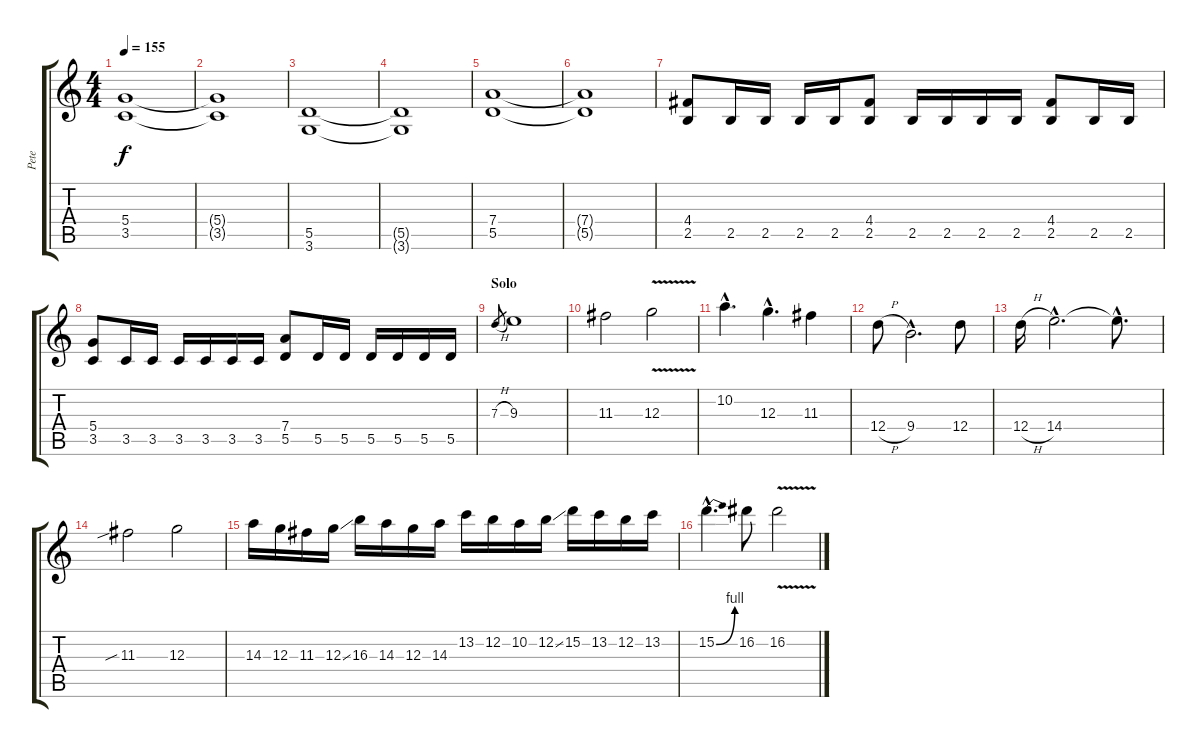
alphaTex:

\track ("Pete" "Pete") {instrument distortionguitar}
\staff {score tabs}
\tuning (E4 B3 G3 D3 A2 E2) {hide}
\ts (4 4)
\tempo 155
\clef g2
\ks c
(5.4 3.5).1{dy f} |
(5.4{t} 3.5{t}).1 |
(5.5 3.6).1 |
(5.5{t} 3.6{t}).1 |
(7.4 5.5).1 |
(7.4{t} 5.5{t}).1 |
(4.4 2.5).8 2.5.16 2.5.16 2.5.16 2.5.16 (4.4 2.5).8 2.5.16 2.5.16 2.5.16 2.5.16 (4.4 2.5).8 2.5.16 2.5.16 |
(5.4 3.5).8 3.5.16 3.5.16 3.5.16 3.5.16 3.5.16 3.5.16 (7.4 5.5).8 5.5.16 5.5.16 5.5.16 5.5.16 5.5.16 5.5.16 |
\section ("" "Solo")
7.3{h}.8{gr} 9.3.1 |
11.3.2 12.3{v}.2 |
10.2{hac}.4{d} 12.3{hac}.4{d} 11.3.4 |
12.4{h}.8 9.4{hac}.2{d} 12.4.8 |
12.4{h}.16 14.4{hac}.2{d} 14.4{hac t}.8{d} |
11.3{sib}.2 12.3.2 |
14.3.16 12.3.16 11.3.16 12.3{ss}.16 16.3.16 14.3.16 12.3.16 14.3.16 13.2.16 12.2.16 10.2.16 12.2{ss}.16 15.2.16 13.2.16 12.2.16 13.2.16 |
15.2{be (bend 0 0 60 4) hac}.4{d} 16.2.8 16.2{v}.2
